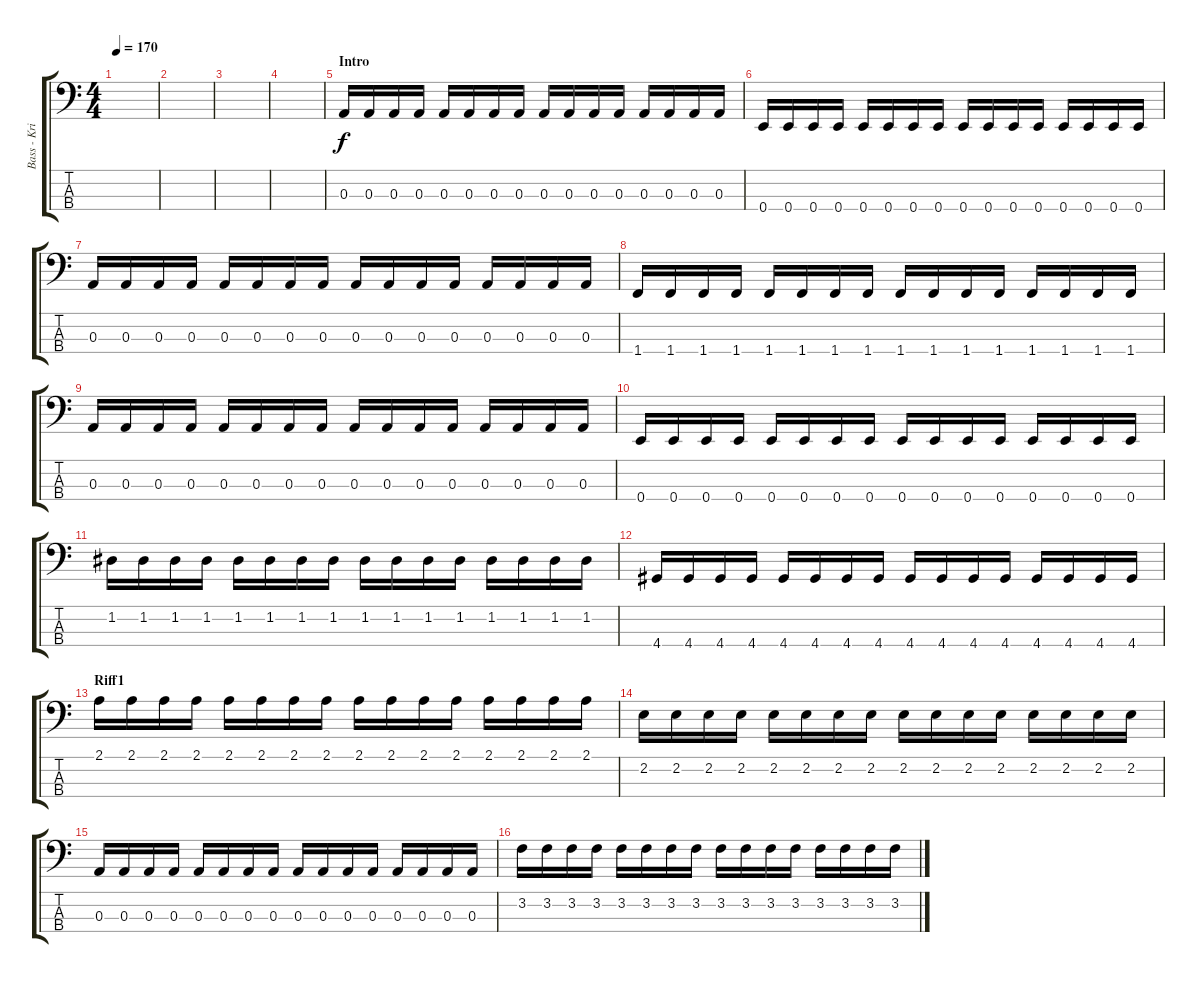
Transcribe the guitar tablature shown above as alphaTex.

\track ("Bass - Kristoffer Olivius" "Bass - Kri") {instrument electricbasspick}
\staff {score tabs}
\tuning (G2 D2 A1 E1) {hide}
\ts (4 4)
\tempo 170
\clef f4
\ks c
|
|
|
|
\section ("" "Intro")
0.3.16 0.3.16 0.3.16 0.3.16 0.3.16 0.3.16 0.3.16 0.3.16 0.3.16 0.3.16 0.3.16 0.3.16 0.3.16 0.3.16 0.3.16 0.3.16 |
0.4.16 0.4.16 0.4.16 0.4.16 0.4.16 0.4.16 0.4.16 0.4.16 0.4.16 0.4.16 0.4.16 0.4.16 0.4.16 0.4.16 0.4.16 0.4.16 |
0.3.16 0.3.16 0.3.16 0.3.16 0.3.16 0.3.16 0.3.16 0.3.16 0.3.16 0.3.16 0.3.16 0.3.16 0.3.16 0.3.16 0.3.16 0.3.16 |
1.4.16 1.4.16 1.4.16 1.4.16 1.4.16 1.4.16 1.4.16 1.4.16 1.4.16 1.4.16 1.4.16 1.4.16 1.4.16 1.4.16 1.4.16 1.4.16 |
0.3.16 0.3.16 0.3.16 0.3.16 0.3.16 0.3.16 0.3.16 0.3.16 0.3.16 0.3.16 0.3.16 0.3.16 0.3.16 0.3.16 0.3.16 0.3.16 |
0.4.16 0.4.16 0.4.16 0.4.16 0.4.16 0.4.16 0.4.16 0.4.16 0.4.16 0.4.16 0.4.16 0.4.16 0.4.16 0.4.16 0.4.16 0.4.16 |
1.2.16 1.2.16 1.2.16 1.2.16 1.2.16 1.2.16 1.2.16 1.2.16 1.2.16 1.2.16 1.2.16 1.2.16 1.2.16 1.2.16 1.2.16 1.2.16 |
4.4.16 4.4.16 4.4.16 4.4.16 4.4.16 4.4.16 4.4.16 4.4.16 4.4.16 4.4.16 4.4.16 4.4.16 4.4.16 4.4.16 4.4.16 4.4.16 |
\section ("" "Riff1")
2.1.16 2.1.16 2.1.16 2.1.16 2.1.16 2.1.16 2.1.16 2.1.16 2.1.16 2.1.16 2.1.16 2.1.16 2.1.16 2.1.16 2.1.16 2.1.16 |
2.2.16 2.2.16 2.2.16 2.2.16 2.2.16 2.2.16 2.2.16 2.2.16 2.2.16 2.2.16 2.2.16 2.2.16 2.2.16 2.2.16 2.2.16 2.2.16 |
0.3.16 0.3.16 0.3.16 0.3.16 0.3.16 0.3.16 0.3.16 0.3.16 0.3.16 0.3.16 0.3.16 0.3.16 0.3.16 0.3.16 0.3.16 0.3.16 |
3.2.16 3.2.16 3.2.16 3.2.16 3.2.16 3.2.16 3.2.16 3.2.16 3.2.16 3.2.16 3.2.16 3.2.16 3.2.16 3.2.16 3.2.16 3.2.16
